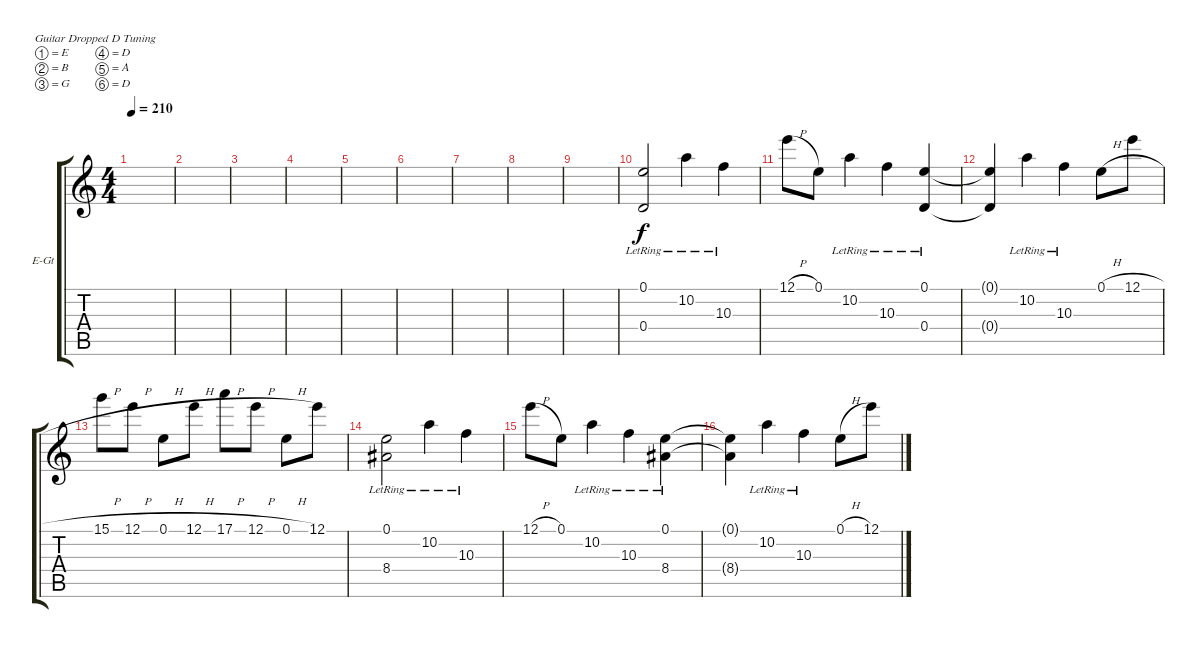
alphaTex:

\defaultSystemsLayout 4
\bracketExtendMode groupsimilarinstruments
\firstSystemTrackNameOrientation horizontal
\otherSystemsTrackNameOrientation horizontal
\track ("clean guitar2" "E-Gt") {instrument electricguitarclean}
\staff {score tabs}
\tuning (E4 B3 G3 D3 A2 D2)
\ts (4 4)
\tempo 210
\clef g2
\scale
0.485477
\ks c
|
\scale
0.257261 |
\scale
0.257261 |
\scale
0.333333 |
\scale
0.333333 |
\scale
0.333333 |
\scale
0.333333 |
\scale
0.333333 |
\scale
0.333333 |
\scale
0.333333 (0.4{lr} 0.1{lr}).2 10.2{lr}.4 10.3{lr}.4 |
\scale
0.333333 12.1{h}.8 0.1.8 10.2{lr}.4 10.3{lr}.4 (0.4{lr} 0.1{lr}).4 |
\scale
0.333333 (0.4{t} 0.1{t}).4 10.2{lr}.4 10.3{lr}.4 0.1{h}.8 12.1{h}.8 |
\scale
0.333333 15.1{h}.8 12.1{h}.8 0.1{h}.8 12.1{h}.8 17.1{h}.8 12.1{h}.8 0.1{h}.8 12.1.8 |
\scale
0.333333 (8.4{lr} 0.1{lr}).2 10.2{lr}.4 10.3{lr}.4 |
\scale
0.333333 12.1{h}.8 0.1.8 10.2{lr}.4 10.3{lr}.4 (8.4{lr} 0.1{lr}).4 |
\scale
0.333333 (8.4{t} 0.1{t}).4 10.2{lr}.4 10.3{lr}.4 0.1{h}.8 12.1{h}.8
